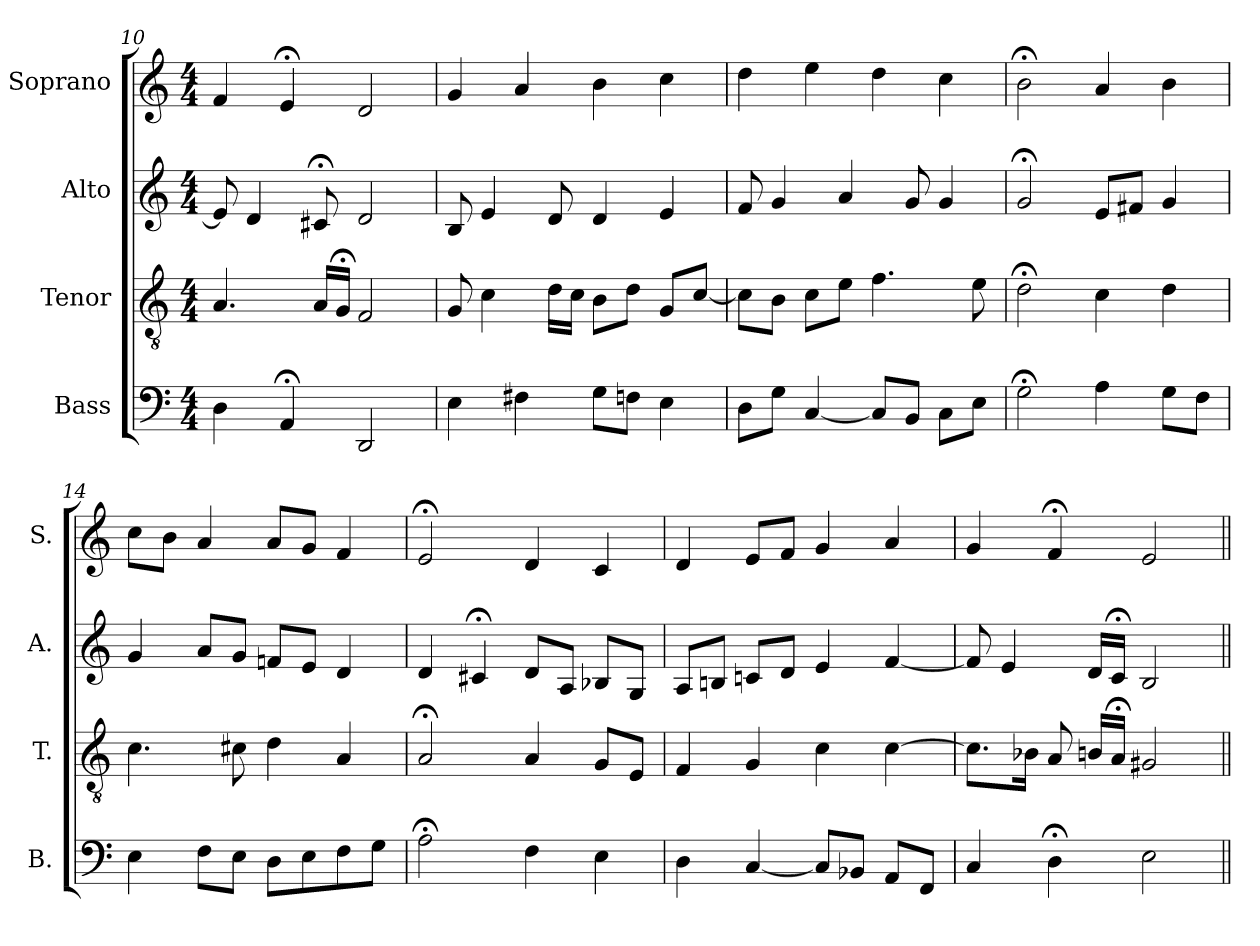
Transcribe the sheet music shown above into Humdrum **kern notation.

**kern	**kern	**kern	**kern
*part4	*part3	*part2	*part1
*staff4	*staff3	*staff2	*staff1
*I"Bass	*I"Tenor	*I"Alto	*I"Soprano
*I'B.	*I'T.	*I'A.	*I'S.
*clefF4	*clefGv2	*clefG2	*clefG2
*	*ITrd7c12	*	*
*k[]	*k[]	*k[]	*k[]
*C:	*C:	*C:	*C:
*M4/4	*M4/4	*M4/4	*M4/4
=10	=10	=10	=10
4D\	4.AA/	8e/]	4f/
.	.	4d/	.
4AA;</	.	.	4e;</
.	16AA/LL	8c#X;</	.
.	16GG;</JJ	.	.
2DD/	2FF/	2d/	2d/
=11	=11	=11	=11
4E\	8GG/	8B/	4g/
.	4C\	4e/	.
4F#X\	.	.	4a/
.	16D\LL	8d/	.
.	16C\JJ	.	.
8G\L	8BB\L	4d/	4b\
8Fn\J	8D\J	.	.
4E\	8GG/L	4e/	4cc\
.	[8C/J	.	.
=12	=12	=12	=12
8D\L	8C\L]	8f/	4dd\
8G\J	8BB\J	4g/	.
[4C/	8C\L	.	4ee\
.	8E\J	4a/	.
8C/L]	4.F\	.	4dd\
8BB/J	.	8g/	.
8C\L	.	4g/	4cc\
8E\J	8E\	.	.
!!LO:LB:g=z
=13	=13	=13	=13
2G;<\	2D;<\	2g;</	2b;<\
4A\	4C\	8e/L	4a/
.	.	8f#X/J	.
8G\L	4D\	4g/	4b\
8F\J	.	.	.
=14	=14	=14	=14
4E\	4.C\	4g/	8cc\L
.	.	.	8b\J
8F\L	.	8a/L	4a/
8E\J	8C#X\	8g/J	.
8D\L	4D\	8fn/L	8a/L
8E\	.	8e/J	8g/J
8F\	4AA/	4d/	4f/
8G\J	.	.	.
=15	=15	=15	=15
2A;<\	2AA;</	4d/	2e;</
.	.	4c#X;</	.
4F\	4AA/	8d/L	4d/
.	.	8A/J	.
4E\	8GG/L	8B-X/L	4c/
.	8EE/J	8G/J	.
!!LO:LB:g=z
=16	=16	=16	=16
4D\	4FF/	8A/L	4d/
.	.	8Bn/J	.
[4C/	4GG/	8cn/L	8e/L
.	.	8d/J	8f/J
8C/L]	4C\	4e/	4g/
8BB-X/J	.	.	.
8AA/L	[4C\	[4f/	4a/
8FF/J	.	.	.
=17	=17	=17	=17
4C/	8.C\L]	8f/]	4g/
.	.	4e/	.
.	16BB-X\Jk	.	.
4D;<\	8AA/	.	4f;</
.	16BBn/LL	16d/LL	.
.	16AA;</JJ	16c;</JJ	.
2E\	2GG#X/	2B/	2e/
=||	=||	=||	=||
*-	*-	*-	*-
